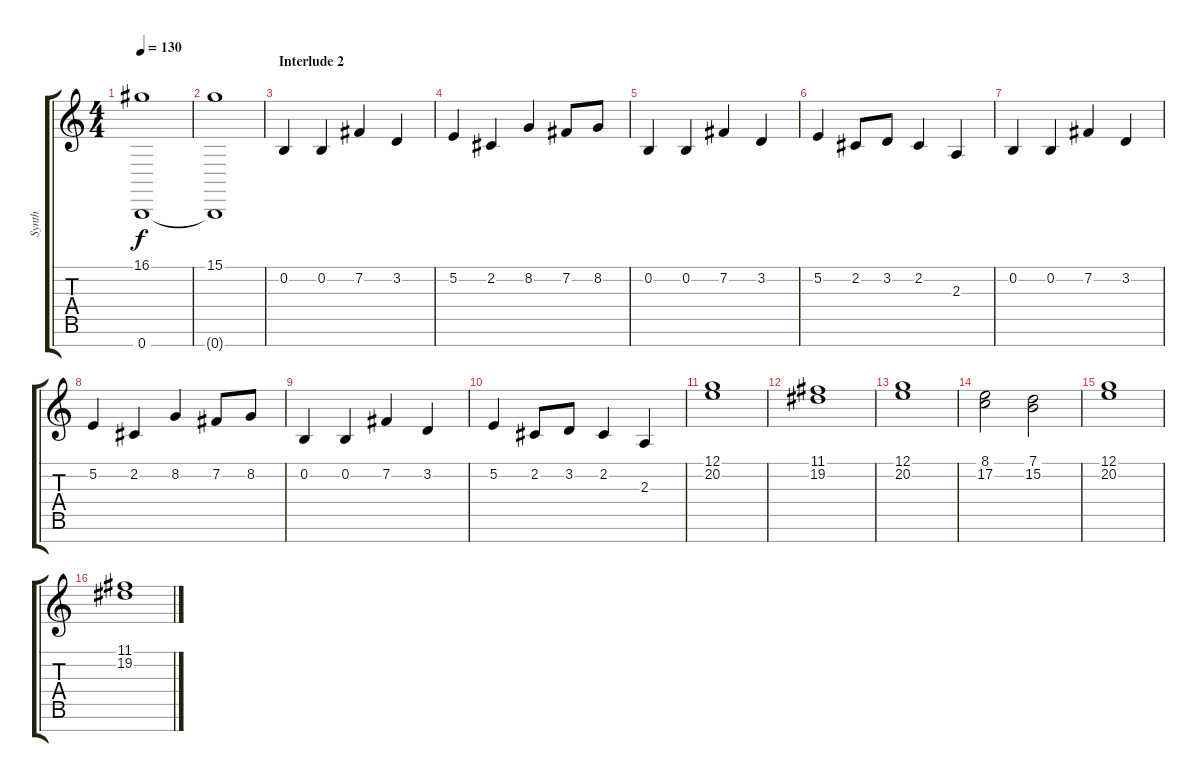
\track ("Synth" "Synth") {instrument choiraahs}
\staff {score tabs}
\tuning (E4 B3 G3 D3 A2 E2 B1) {hide}
\ts (4 4)
\tempo 130
\clef g2
\ks c
(16.1 0.7{t}).1{dy f} |
(15.1 0.7{t}).1 |
\section ("" "Interlude 2")
0.2.4 0.2.4 7.2.4 3.2.4 |
5.2.4 2.2.4 8.2.4 7.2.8 8.2.8 |
0.2.4 0.2.4 7.2.4 3.2.4 |
5.2.4 2.2.8 3.2.8 2.2.4 2.3.4 |
0.2.4 0.2.4 7.2.4 3.2.4 |
5.2.4 2.2.4 8.2.4 7.2.8 8.2.8 |
0.2.4 0.2.4 7.2.4 3.2.4 |
5.2.4 2.2.8 3.2.8 2.2.4 2.3.4 |
(12.1 20.2).1{volume 9} |
(11.1 19.2).1 |
(12.1 20.2).1 |
(8.1 17.2).2 (7.1 15.2).2 |
(12.1 20.2).1 |
(11.1 19.2).1
